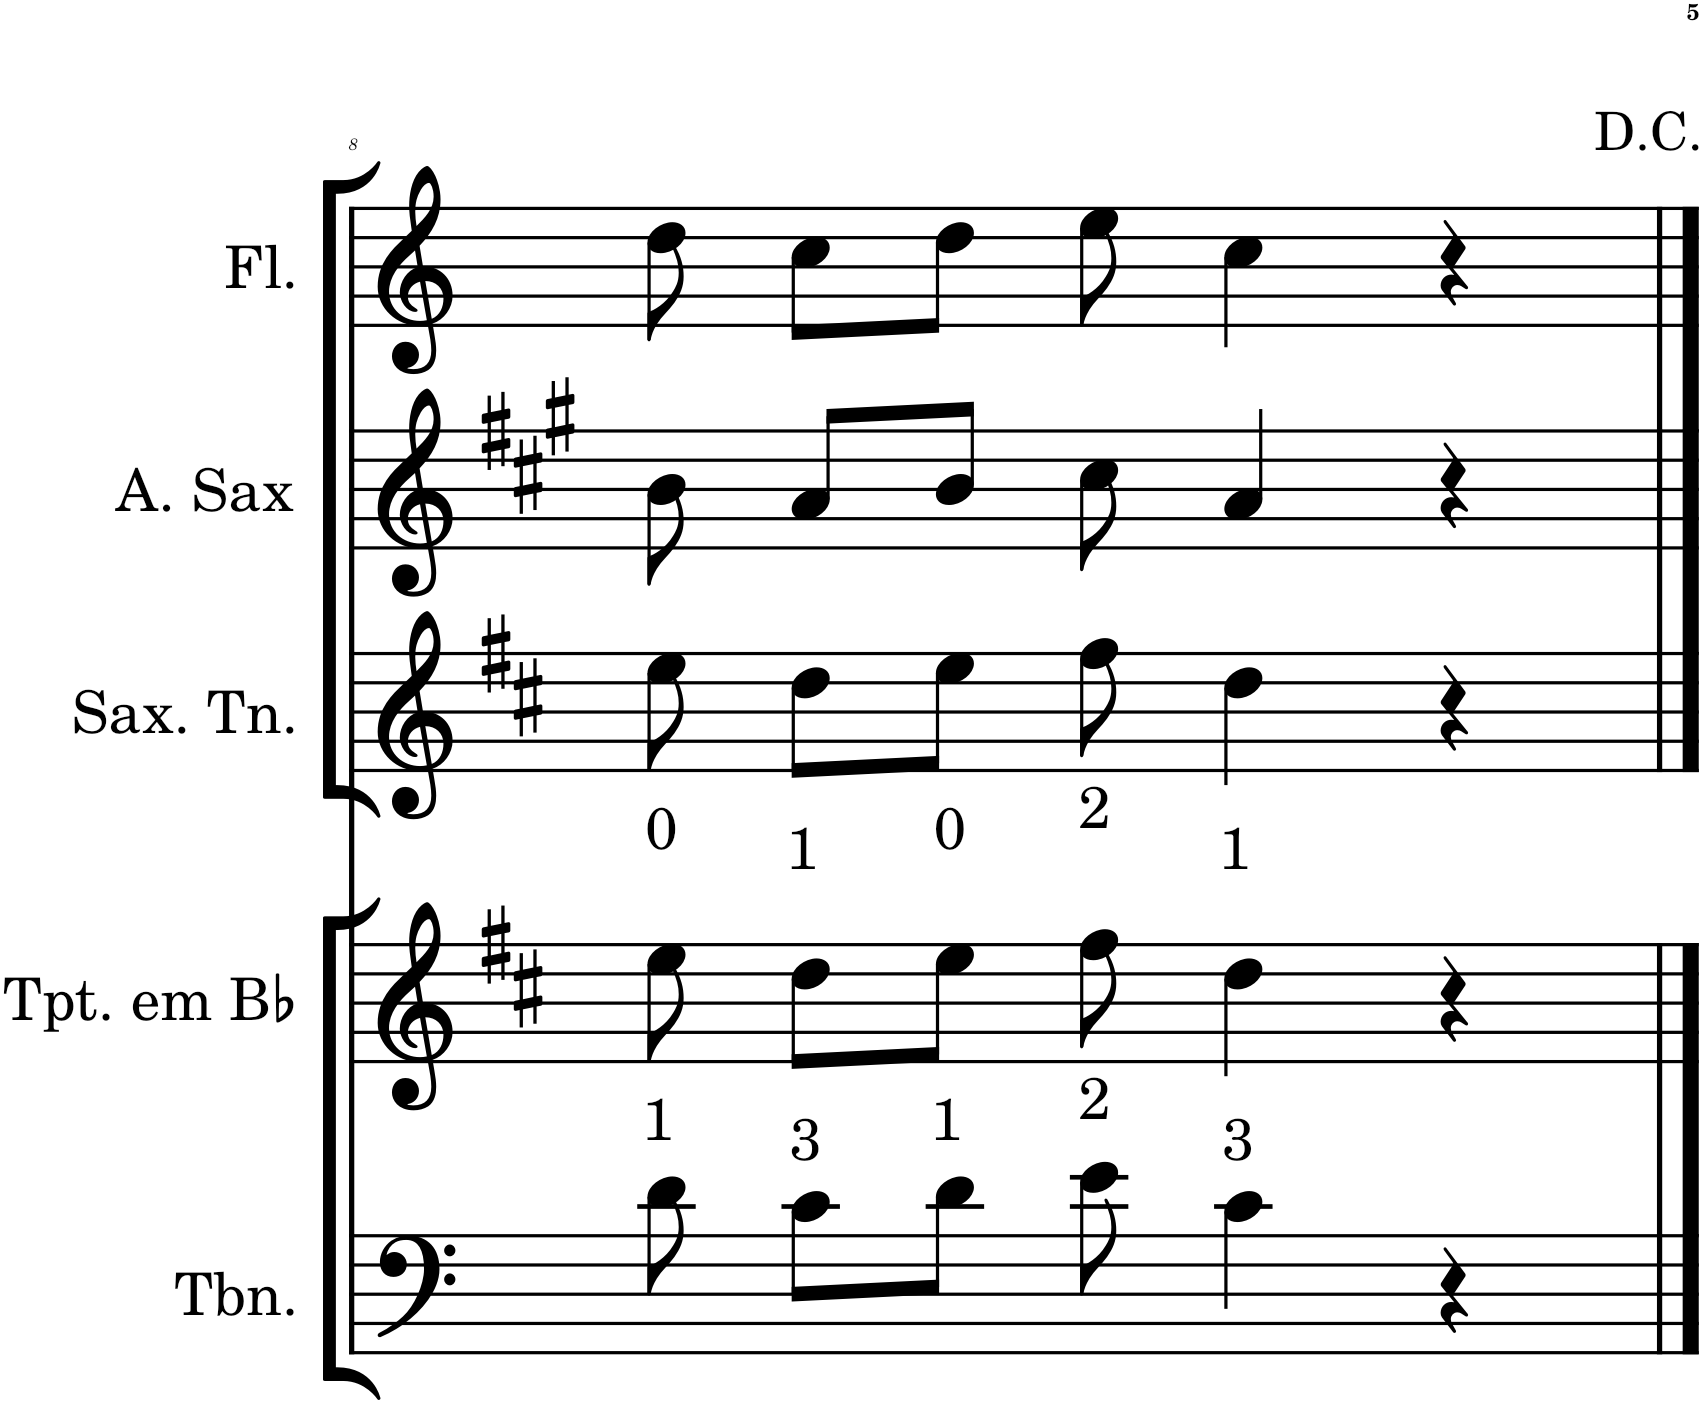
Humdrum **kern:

**kern	**kern	**kern	**kern	**kern
*part5	*part4	*part3	*part2	*part1
*staff5	*staff4	*staff3	*staff2	*staff1
*I"Trombone	*I"Trompete em Bb	*I"Saxofone Tenor	*I"Saxofone Alto	*I"Flauta Transversal
*I'Tbn.	*I'Tpt. em Bb	*I'Sax. Tn.	*	*I'Fl.
!!LO:PB:g=z
*clefF4	*clefG2	*clefG2	*clefG2	*clefG2
*	*Trd1c2	*Trd8c14	*Trd5c9	*
*k[]	*k[f#c#]	*k[f#c#]	*k[f#c#g#]	*k[]
*M4/4	*M4/4	*M4/4	*M4/4	*M4/4
=8	=8	=8	=8	=8
!	!LO:TX:a:t=0	!	!	!
!LO:TX:a:t=1	!	!	!	!
8d\	8ee\	8ee\	8b\	8dd\
!	!LO:TX:a:t=1	!	!	!
!LO:TX:a:t=3	!	!	!	!
8c\L	8dd\L	8dd\L	8a/L	8cc\L
!	!LO:TX:a:t=0	!	!	!
!LO:TX:a:t=1	!	!	!	!
8d\J	8ee\J	8ee\J	8b/J	8dd\J
!	!LO:TX:a:t=2	!	!	!
!LO:TX:a:t=2	!	!	!	!
8e\	8ff#\	8ff#\	8cc#\	8ee\
!	!LO:TX:a:t=1	!	!	!
!LO:TX:a:t=3	!	!	!	!
4c\	4dd\	4dd\	4a/	4cc\
4r	4r	4r	4r	4r
==	==	==	==	==
*-	*-	*-	*-	*-
